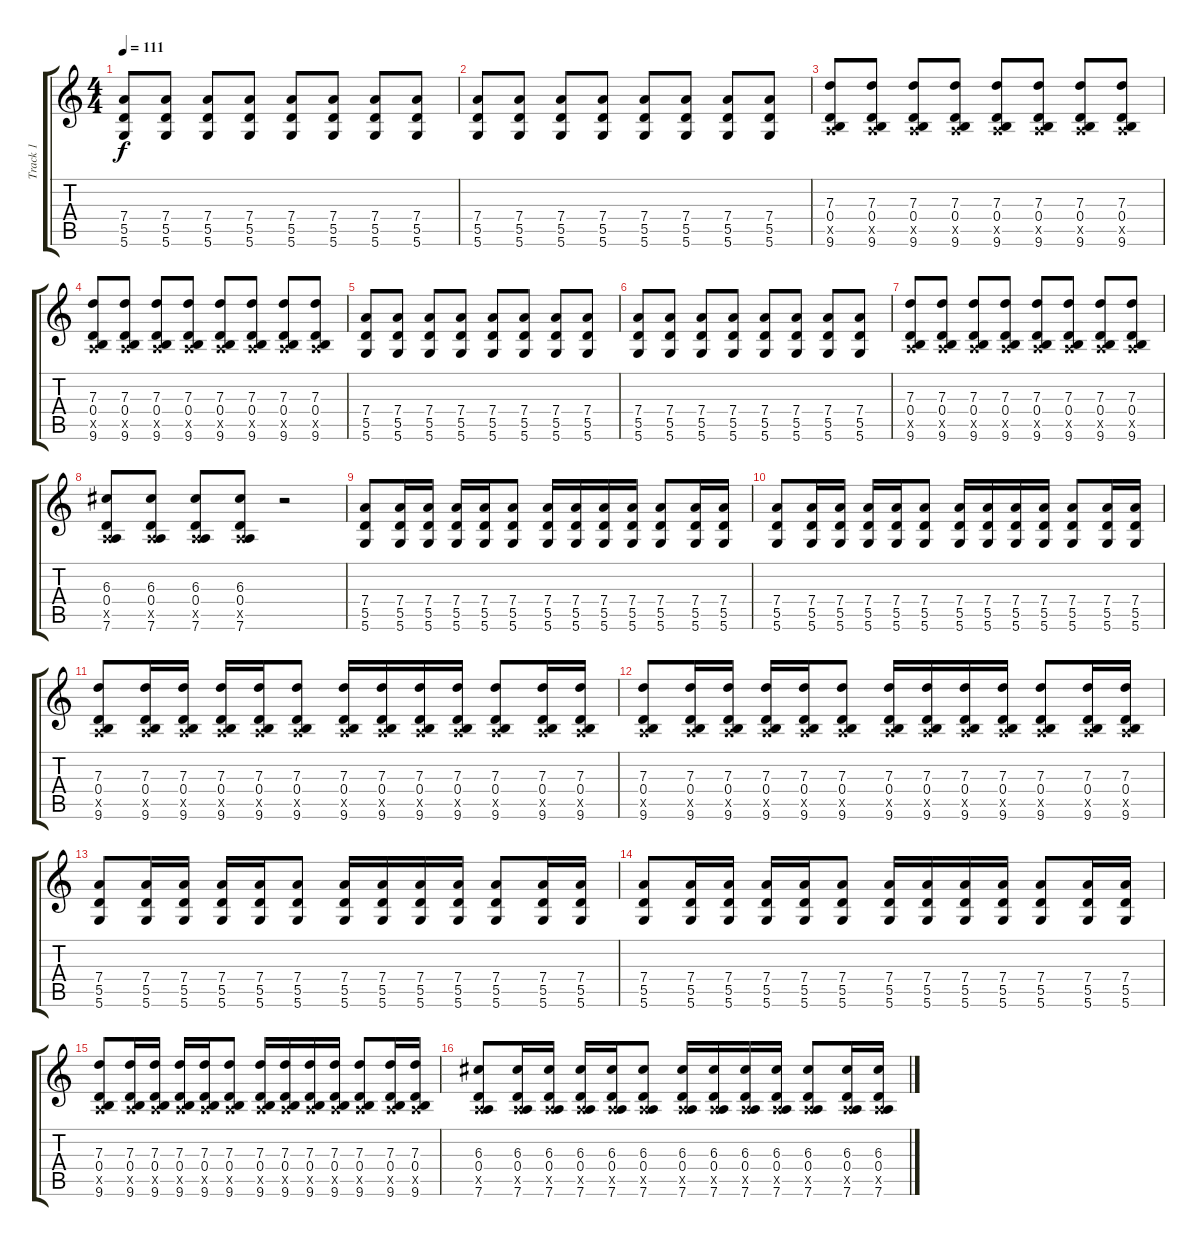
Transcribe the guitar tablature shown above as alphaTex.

\track ("Track 1" "Track 1") {instrument acousticguitarsteel}
\staff {score tabs}
\tuning (E4 B3 G3 D3 A2 D2) {hide}
\ts (4 4)
\tempo 111
\clef g2
\ks c
(7.4 5.5 5.6).8{dy f} (7.4 5.5 5.6).8 (7.4 5.5 5.6).8 (7.4 5.5 5.6).8 (7.4 5.5 5.6).8 (7.4 5.5 5.6).8 (7.4 5.5 5.6).8 (7.4 5.5 5.6).8 |
(7.4 5.5 5.6).8 (7.4 5.5 5.6).8 (7.4 5.5 5.6).8 (7.4 5.5 5.6).8 (7.4 5.5 5.6).8 (7.4 5.5 5.6).8 (7.4 5.5 5.6).8 (7.4 5.5 5.6).8 |
(7.3 0.4 0.5{x} 9.6).8 (7.3 0.4 0.5{x} 9.6).8 (7.3 0.4 0.5{x} 9.6).8 (7.3 0.4 0.5{x} 9.6).8 (7.3 0.4 0.5{x} 9.6).8 (7.3 0.4 0.5{x} 9.6).8 (7.3 0.4 0.5{x} 9.6).8 (7.3 0.4 0.5{x} 9.6).8 |
(7.3 0.4 0.5{x} 9.6).8 (7.3 0.4 0.5{x} 9.6).8 (7.3 0.4 0.5{x} 9.6).8 (7.3 0.4 0.5{x} 9.6).8 (7.3 0.4 0.5{x} 9.6).8 (7.3 0.4 0.5{x} 9.6).8 (7.3 0.4 0.5{x} 9.6).8 (7.3 0.4 0.5{x} 9.6).8 |
(7.4 5.5 5.6).8 (7.4 5.5 5.6).8 (7.4 5.5 5.6).8 (7.4 5.5 5.6).8 (7.4 5.5 5.6).8 (7.4 5.5 5.6).8 (7.4 5.5 5.6).8 (7.4 5.5 5.6).8 |
(7.4 5.5 5.6).8 (7.4 5.5 5.6).8 (7.4 5.5 5.6).8 (7.4 5.5 5.6).8 (7.4 5.5 5.6).8 (7.4 5.5 5.6).8 (7.4 5.5 5.6).8 (7.4 5.5 5.6).8 |
(7.3 0.4 0.5{x} 9.6).8 (7.3 0.4 0.5{x} 9.6).8 (7.3 0.4 0.5{x} 9.6).8 (7.3 0.4 0.5{x} 9.6).8 (7.3 0.4 0.5{x} 9.6).8 (7.3 0.4 0.5{x} 9.6).8 (7.3 0.4 0.5{x} 9.6).8 (7.3 0.4 0.5{x} 9.6).8 |
(6.3 0.4 0.5{x} 7.6).8 (6.3 0.4 0.5{x} 7.6).8 (6.3 0.4 0.5{x} 7.6).8 (6.3 0.4 0.5{x} 7.6).8 r.2 |
(7.4 5.5 5.6).8 (7.4 5.5 5.6).16 (7.4 5.5 5.6).16 (7.4 5.5 5.6).16 (7.4 5.5 5.6).16 (7.4 5.5 5.6).8 (7.4 5.5 5.6).16 (7.4 5.5 5.6).16 (7.4 5.5 5.6).16 (7.4 5.5 5.6).16 (7.4 5.5 5.6).8 (7.4 5.5 5.6).16 (7.4 5.5 5.6).16 |
(7.4 5.5 5.6).8 (7.4 5.5 5.6).16 (7.4 5.5 5.6).16 (7.4 5.5 5.6).16 (7.4 5.5 5.6).16 (7.4 5.5 5.6).8 (7.4 5.5 5.6).16 (7.4 5.5 5.6).16 (7.4 5.5 5.6).16 (7.4 5.5 5.6).16 (7.4 5.5 5.6).8 (7.4 5.5 5.6).16 (7.4 5.5 5.6).16 |
(7.3 0.4 0.5{x} 9.6).8 (7.3 0.4 0.5{x} 9.6).16 (7.3 0.4 0.5{x} 9.6).16 (7.3 0.4 0.5{x} 9.6).16 (7.3 0.4 0.5{x} 9.6).16 (7.3 0.4 0.5{x} 9.6).8 (7.3 0.4 0.5{x} 9.6).16 (7.3 0.4 0.5{x} 9.6).16 (7.3 0.4 0.5{x} 9.6).16 (7.3 0.4 0.5{x} 9.6).16 (7.3 0.4 0.5{x} 9.6).8 (7.3 0.4 0.5{x} 9.6).16 (7.3 0.4 0.5{x} 9.6).16 |
(7.3 0.4 0.5{x} 9.6).8 (7.3 0.4 0.5{x} 9.6).16 (7.3 0.4 0.5{x} 9.6).16 (7.3 0.4 0.5{x} 9.6).16 (7.3 0.4 0.5{x} 9.6).16 (7.3 0.4 0.5{x} 9.6).8 (7.3 0.4 0.5{x} 9.6).16 (7.3 0.4 0.5{x} 9.6).16 (7.3 0.4 0.5{x} 9.6).16 (7.3 0.4 0.5{x} 9.6).16 (7.3 0.4 0.5{x} 9.6).8 (7.3 0.4 0.5{x} 9.6).16 (7.3 0.4 0.5{x} 9.6).16 |
(7.4 5.5 5.6).8 (7.4 5.5 5.6).16 (7.4 5.5 5.6).16 (7.4 5.5 5.6).16 (7.4 5.5 5.6).16 (7.4 5.5 5.6).8 (7.4 5.5 5.6).16 (7.4 5.5 5.6).16 (7.4 5.5 5.6).16 (7.4 5.5 5.6).16 (7.4 5.5 5.6).8 (7.4 5.5 5.6).16 (7.4 5.5 5.6).16 |
(7.4 5.5 5.6).8 (7.4 5.5 5.6).16 (7.4 5.5 5.6).16 (7.4 5.5 5.6).16 (7.4 5.5 5.6).16 (7.4 5.5 5.6).8 (7.4 5.5 5.6).16 (7.4 5.5 5.6).16 (7.4 5.5 5.6).16 (7.4 5.5 5.6).16 (7.4 5.5 5.6).8 (7.4 5.5 5.6).16 (7.4 5.5 5.6).16 |
(7.3 0.4 0.5{x} 9.6).8 (7.3 0.4 0.5{x} 9.6).16 (7.3 0.4 0.5{x} 9.6).16 (7.3 0.4 0.5{x} 9.6).16 (7.3 0.4 0.5{x} 9.6).16 (7.3 0.4 0.5{x} 9.6).8 (7.3 0.4 0.5{x} 9.6).16 (7.3 0.4 0.5{x} 9.6).16 (7.3 0.4 0.5{x} 9.6).16 (7.3 0.4 0.5{x} 9.6).16 (7.3 0.4 0.5{x} 9.6).8 (7.3 0.4 0.5{x} 9.6).16 (7.3 0.4 0.5{x} 9.6).16 |
(6.3 0.4 0.5{x} 7.6).8 (6.3 0.4 0.5{x} 7.6).16 (6.3 0.4 0.5{x} 7.6).16 (6.3 0.4 0.5{x} 7.6).16 (6.3 0.4 0.5{x} 7.6).16 (6.3 0.4 0.5{x} 7.6).8 (6.3 0.4 0.5{x} 7.6).16 (6.3 0.4 0.5{x} 7.6).16 (6.3 0.4 0.5{x} 7.6).16 (6.3 0.4 0.5{x} 7.6).16 (6.3 0.4 0.5{x} 7.6).8 (6.3 0.4 0.5{x} 7.6).16 (6.3 0.4 0.5{x} 7.6).16
